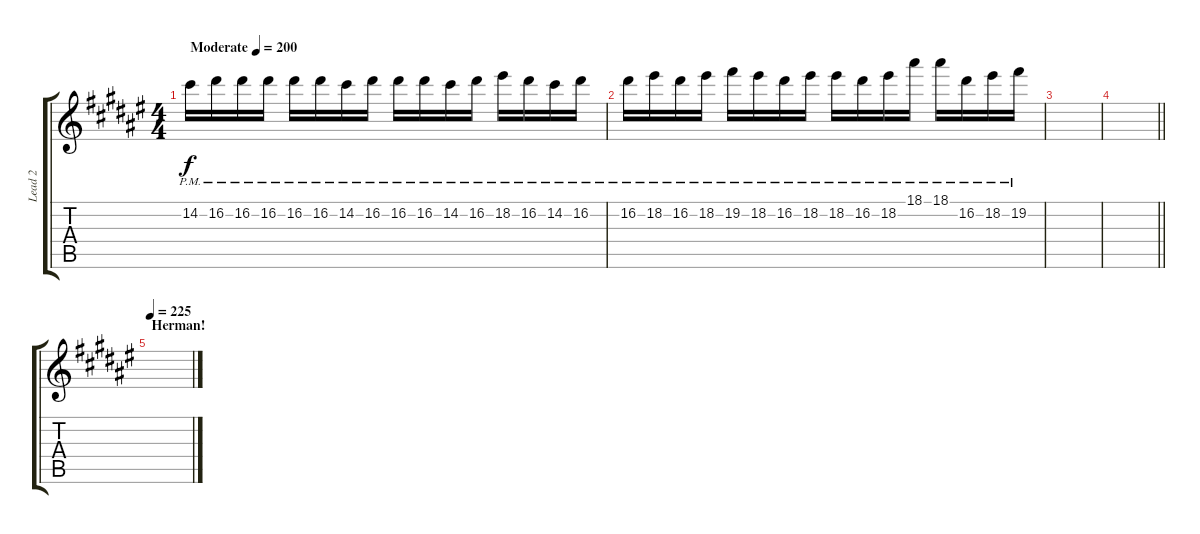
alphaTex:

\track ("Lead 2" "Lead 2") {instrument distortionguitar}
\staff {score tabs}
\tuning (E4 B3 G3 D3 A2 E2) {hide}
\ts (4 4)
\tempo (200 "Moderate")
\clef g2
\ks f#
14.2{pm}.16{dy f volume 0 instrument distortionguitar} 16.2{pm}.16{volume 14} 16.2{pm}.16 16.2{pm}.16 16.2{pm}.16 16.2{pm}.16 14.2{pm}.16 16.2{pm}.16 16.2{pm}.16 16.2{pm}.16 14.2{pm}.16 16.2{pm}.16 18.2{pm}.16 16.2{pm}.16 14.2{pm}.16 16.2{pm}.16 |
16.2{pm}.16 18.2{pm}.16 16.2{pm}.16 18.2{pm}.16 19.2{pm}.16 18.2{pm}.16 16.2{pm}.16 18.2{pm}.16 18.2{pm}.16 16.2{pm}.16 18.2{pm}.16 18.1{pm}.16 18.1{pm}.16 16.2{pm}.16 18.2{pm}.16 19.2{pm}.16 |
|
\barLineRight lightlight
|
\section ("" "Herman!")
\tempo 225
